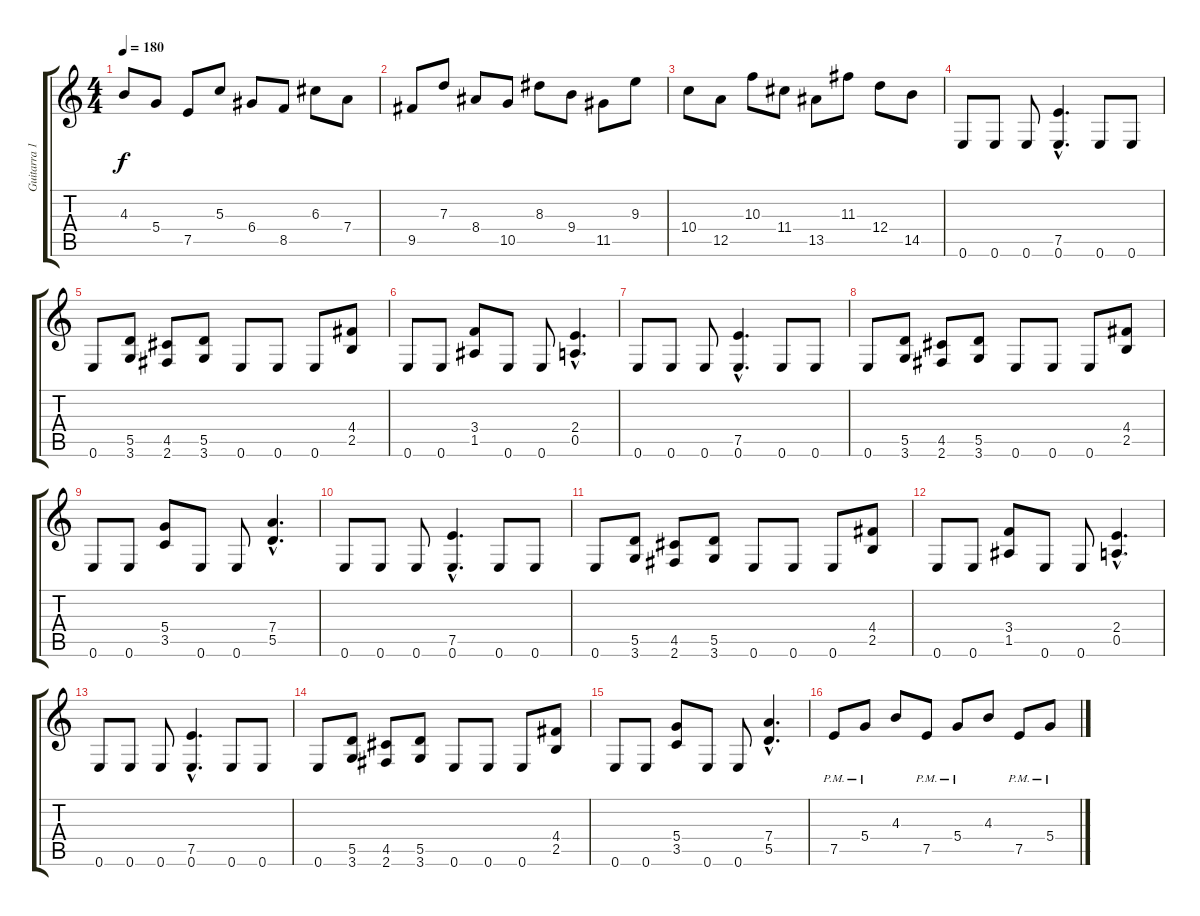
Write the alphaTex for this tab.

\track ("Guitarra 1" "Guitarra 1") {instrument distortionguitar}
\staff {score tabs}
\tuning (E4 B3 G3 D3 A2 E2) {hide}
\ts (4 4)
\tempo 180
\clef g2
\ks c
4.3.8{dy f} 5.4.8 7.5.8 5.3.8 6.4.8 8.5.8 6.3.8 7.4.8 |
9.5.8 7.3.8 8.4.8 10.5.8 8.3.8 9.4.8 11.5.8 9.3.8 |
10.4.8 12.5.8 10.3.8 11.4.8 13.5.8 11.3.8 12.4.8 14.5.8 |
0.6.8 0.6.8 0.6.8 (7.5{hac} 0.6{hac}).4{d} 0.6.8 0.6.8 |
0.6.8 (5.5 3.6).8 (4.5 2.6).8 (5.5 3.6).8 0.6.8 0.6.8 0.6.8 (4.4 2.5).8 |
0.6.8 0.6.8 (3.4 1.5).8 0.6.8 0.6.8 (2.4{hac} 0.5{hac}).4{d} |
0.6.8 0.6.8 0.6.8 (7.5{hac} 0.6{hac}).4{d} 0.6.8 0.6.8 |
0.6.8 (5.5 3.6).8 (4.5 2.6).8 (5.5 3.6).8 0.6.8 0.6.8 0.6.8 (4.4 2.5).8 |
0.6.8 0.6.8 (5.4 3.5).8 0.6.8 0.6.8 (7.4{hac} 5.5{hac}).4{d} |
0.6.8 0.6.8 0.6.8 (7.5{hac} 0.6{hac}).4{d} 0.6.8 0.6.8 |
0.6.8 (5.5 3.6).8 (4.5 2.6).8 (5.5 3.6).8 0.6.8 0.6.8 0.6.8 (4.4 2.5).8 |
0.6.8 0.6.8 (3.4 1.5).8 0.6.8 0.6.8 (2.4{hac} 0.5{hac}).4{d} |
0.6.8 0.6.8 0.6.8 (7.5{hac} 0.6{hac}).4{d} 0.6.8 0.6.8 |
0.6.8 (5.5 3.6).8 (4.5 2.6).8 (5.5 3.6).8 0.6.8 0.6.8 0.6.8 (4.4 2.5).8 |
0.6.8 0.6.8 (5.4 3.5).8 0.6.8 0.6.8 (7.4{hac} 5.5{hac}).4{d} |
7.5{pm}.8 5.4{pm}.8 4.3.8 7.5{pm}.8 5.4{pm}.8 4.3.8 7.5{pm}.8 5.4{pm}.8
